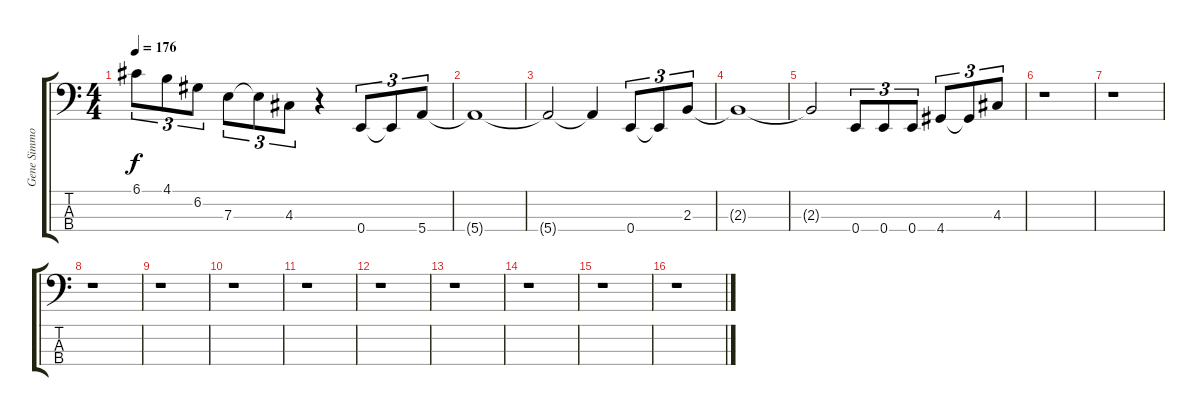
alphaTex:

\track ("Gene Simmons" "Gene Simmo") {instrument electricbasspick}
\staff {score tabs}
\tuning (G2 D2 A1 E1) {hide}
\ts (4 4)
\tempo 176
\clef f4
\ks c
6.1.8{tu (3 2) dy f} 4.1.8{tu (3 2)} 6.2.8{tu (3 2)} 7.3.8{tu (3 2)} 7.3{t}.8{tu (3 2)} 4.3.8{tu (3 2)} r.4 0.4.8{tu (3 2)} 0.4{t}.8{tu (3 2)} 5.4.8{tu (3 2)} |
5.4{t}.1 |
5.4{t}.2 5.4{t}.4 0.4.8{tu (3 2)} 0.4{t}.8{tu (3 2)} 2.3.8{tu (3 2)} |
2.3{t}.1 |
2.3{t}.2 0.4.8{tu (3 2)} 0.4.8{tu (3 2)} 0.4.8{tu (3 2)} 4.4.8{tu (3 2)} 4.4{t}.8{tu (3 2)} 4.3.8{tu (3 2)} |
r.1 |
r.1 |
r.1 |
r.1 |
r.1 |
r.1 |
r.1 |
r.1 |
r.1 |
r.1 |
r.1
